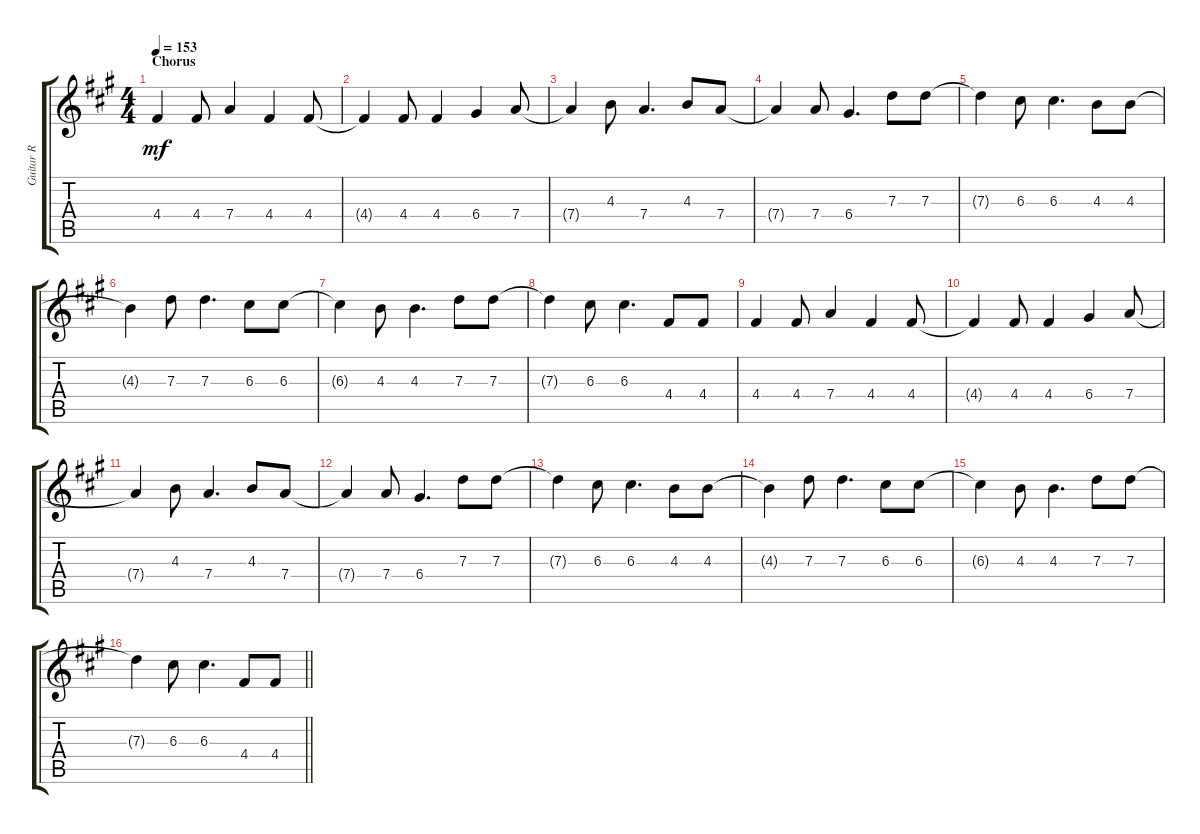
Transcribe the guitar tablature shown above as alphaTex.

\track ("Guitar R" "Guitar R") {instrument distortionguitar}
\staff {score tabs}
\tuning (E4 B3 G3 D3 A2 D2) {hide}
\ts (4 4)
\section ("" "Chorus")
\tempo 153
\clef g2
\ks a
4.4.4{dy mf} 4.4.8 7.4.4 4.4.4 4.4.8 |
4.4{t}.4 4.4.8 4.4.4 6.4.4 7.4.8 |
7.4{t}.4 4.3.8 7.4.4{d} 4.3.8 7.4.8 |
7.4{t}.4 7.4.8 6.4.4{d} 7.3.8 7.3.8 |
7.3{t}.4 6.3.8 6.3.4{d} 4.3.8 4.3.8 |
4.3{t}.4 7.3.8 7.3.4{d} 6.3.8 6.3.8 |
6.3{t}.4 4.3.8 4.3.4{d} 7.3.8 7.3.8 |
7.3{t}.4 6.3.8 6.3.4{d} 4.4.8 4.4.8 |
4.4.4 4.4.8 7.4.4 4.4.4 4.4.8 |
4.4{t}.4 4.4.8 4.4.4 6.4.4 7.4.8 |
7.4{t}.4 4.3.8 7.4.4{d} 4.3.8 7.4.8 |
7.4{t}.4 7.4.8 6.4.4{d} 7.3.8 7.3.8 |
7.3{t}.4 6.3.8 6.3.4{d} 4.3.8 4.3.8 |
4.3{t}.4 7.3.8 7.3.4{d} 6.3.8 6.3.8 |
6.3{t}.4 4.3.8 4.3.4{d} 7.3.8 7.3.8 |
\barLineRight lightlight
7.3{t}.4 6.3.8 6.3.4{d} 4.4.8 4.4.8
